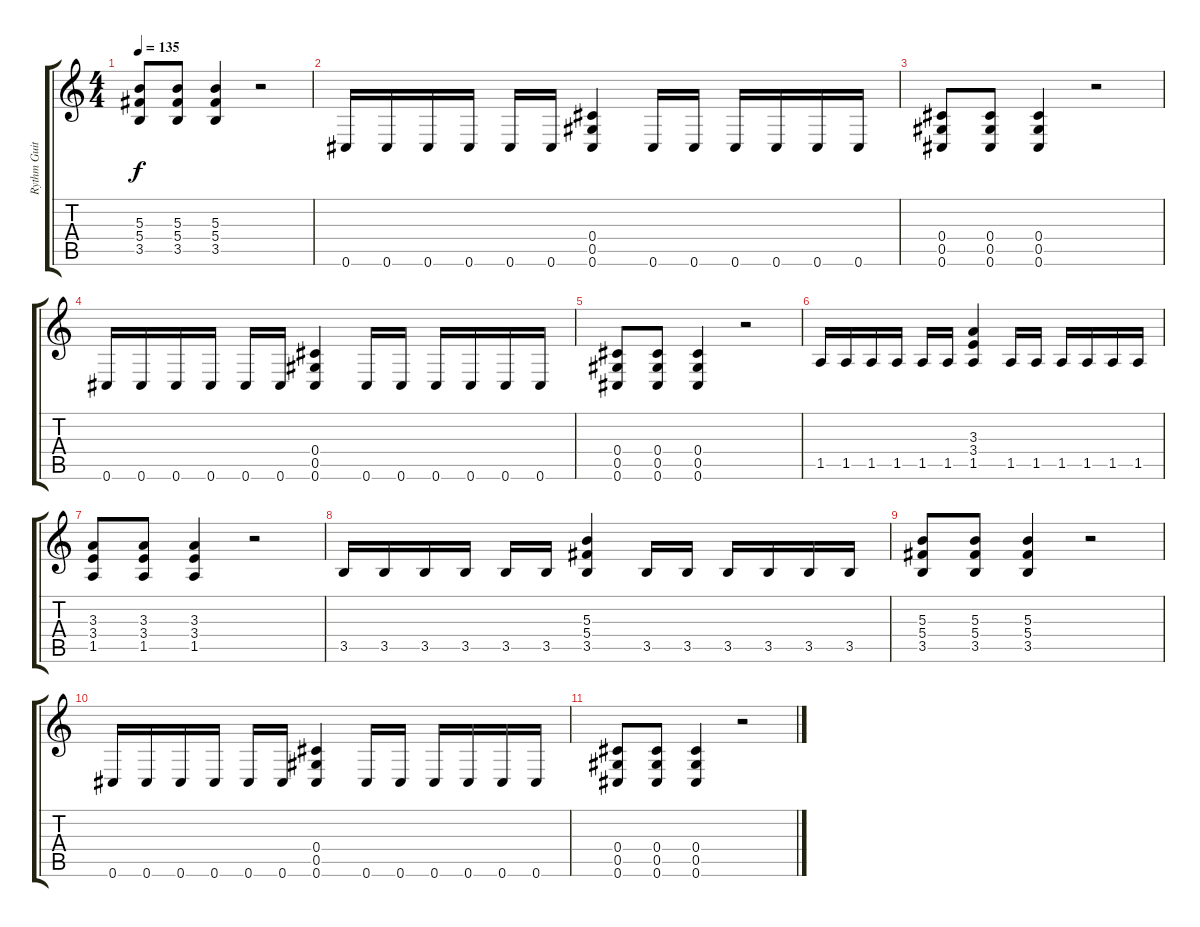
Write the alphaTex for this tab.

\track ("Rythm Guitar" "Rythm Guit") {instrument distortionguitar}
\staff {score tabs}
\tuning (Eb4 Bb3 Gb3 Db3 Ab2 Db2) {hide}
\ts (4 4)
\tempo 135
\clef g2
\ks c
(5.3 5.4 3.5).8{dy f} (5.3 5.4 3.5).8 (5.3 5.4 3.5).4 r.2 |
0.6.16 0.6.16 0.6.16 0.6.16 0.6.16 0.6.16 (0.4 0.5 0.6).4 0.6.16 0.6.16 0.6.16 0.6.16 0.6.16 0.6.16 |
(0.4 0.5 0.6).8 (0.4 0.5 0.6).8 (0.4 0.5 0.6).4 r.2 |
0.6.16 0.6.16 0.6.16 0.6.16 0.6.16 0.6.16 (0.4 0.5 0.6).4 0.6.16 0.6.16 0.6.16 0.6.16 0.6.16 0.6.16 |
(0.4 0.5 0.6).8 (0.4 0.5 0.6).8 (0.4 0.5 0.6).4 r.2 |
1.5.16 1.5.16 1.5.16 1.5.16 1.5.16 1.5.16 (3.3 3.4 1.5).4 1.5.16 1.5.16 1.5.16 1.5.16 1.5.16 1.5.16 |
(3.3 3.4 1.5).8 (3.3 3.4 1.5).8 (3.3 3.4 1.5).4 r.2 |
3.5.16 3.5.16 3.5.16 3.5.16 3.5.16 3.5.16 (5.3 5.4 3.5).4 3.5.16 3.5.16 3.5.16 3.5.16 3.5.16 3.5.16 |
(5.3 5.4 3.5).8 (5.3 5.4 3.5).8 (5.3 5.4 3.5).4 r.2 |
0.6.16 0.6.16 0.6.16 0.6.16 0.6.16 0.6.16 (0.4 0.5 0.6).4 0.6.16 0.6.16 0.6.16 0.6.16 0.6.16 0.6.16 |
(0.4 0.5 0.6).8 (0.4 0.5 0.6).8 (0.4 0.5 0.6).4 r.2
